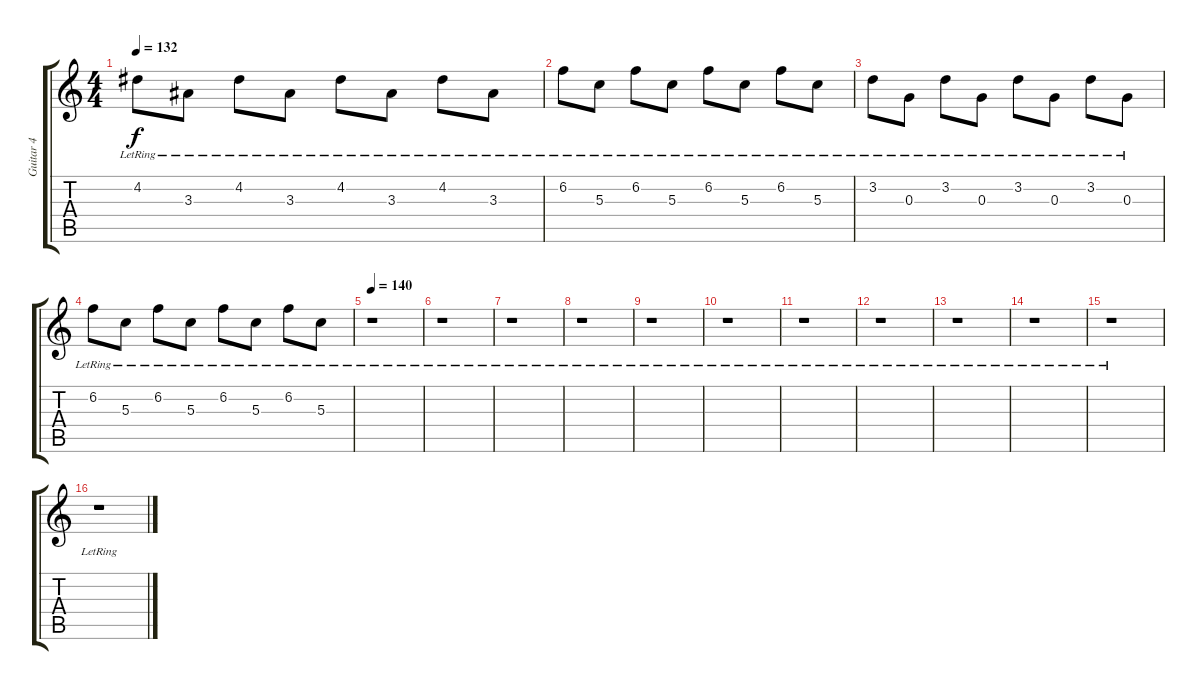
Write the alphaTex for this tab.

\track ("Guitar 4" "Guitar 4") {instrument electricguitarclean}
\staff {score tabs}
\tuning (E4 B3 G3 D3 A2 D2) {hide}
\ts (4 4)
\tempo 132
\clef g2
\ks c
4.2{lr}.8{dy f} 3.3{lr}.8 4.2{lr}.8 3.3{lr}.8 4.2{lr}.8 3.3{lr}.8 4.2{lr}.8 3.3{lr}.8 |
6.2{lr}.8 5.3{lr}.8 6.2{lr}.8 5.3{lr}.8 6.2{lr}.8 5.3{lr}.8 6.2{lr}.8 5.3{lr}.8 |
3.2{lr}.8 0.3{lr}.8 3.2{lr}.8 0.3{lr}.8 3.2{lr}.8 0.3{lr}.8 3.2{lr}.8 0.3{lr}.8 |
6.2{lr}.8 5.3{lr}.8 6.2{lr}.8 5.3{lr}.8 6.2{lr}.8 5.3{lr}.8 6.2{lr}.8 5.3{lr}.8 |
\tempo 140
r.1 |
r.1 |
r.1 |
r.1 |
r.1 |
r.1 |
r.1 |
r.1 |
r.1 |
r.1 |
r.1 |
r.1
